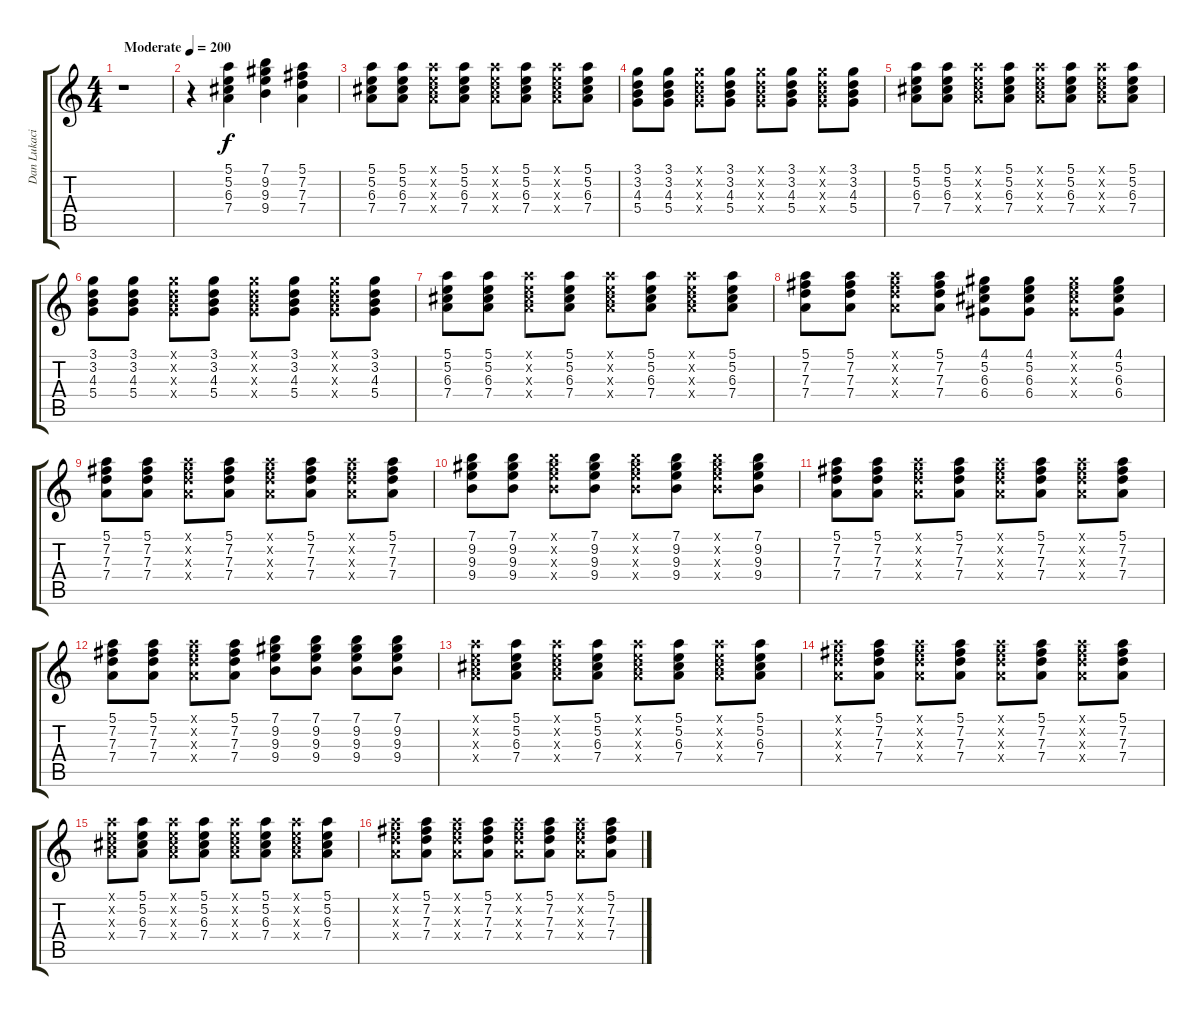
\track ("Dan Lukacinsky" "Dan Lukaci") {instrument electricguitarclean}
\staff {score tabs}
\tuning (E4 B3 G3 D3 A2 E2) {hide}
\ts (4 4)
\tempo (200 "Moderate")
\clef g2
\ks c
r.1{dy f instrument electricguitarclean} |
r.4 (5.1 5.2 6.3 7.4).4 (7.1 9.2 9.3 9.4).4 (5.1 7.2 7.3 7.4).4 |
(5.1 5.2 6.3 7.4).8 (5.1 5.2 6.3 7.4).8 (5.1{x} 5.2{x} 6.3{x} 7.4{x}).8 (5.1 5.2 6.3 7.4).8 (5.1{x} 5.2{x} 6.3{x} 7.4{x}).8 (5.1 5.2 6.3 7.4).8 (5.1{x} 5.2{x} 6.3{x} 7.4{x}).8 (5.1 5.2 6.3 7.4).8 |
(3.1 3.2 4.3 5.4).8 (3.1 3.2 4.3 5.4).8 (3.1{x} 3.2{x} 4.3{x} 5.4{x}).8 (3.1 3.2 4.3 5.4).8 (3.1{x} 3.2{x} 4.3{x} 5.4{x}).8 (3.1 3.2 4.3 5.4).8 (3.1{x} 3.2{x} 4.3{x} 5.4{x}).8 (3.1 3.2 4.3 5.4).8 |
(5.1 5.2 6.3 7.4).8 (5.1 5.2 6.3 7.4).8 (5.1{x} 5.2{x} 6.3{x} 7.4{x}).8 (5.1 5.2 6.3 7.4).8 (5.1{x} 5.2{x} 6.3{x} 7.4{x}).8 (5.1 5.2 6.3 7.4).8 (5.1{x} 5.2{x} 6.3{x} 7.4{x}).8 (5.1 5.2 6.3 7.4).8 |
(3.1 3.2 4.3 5.4).8 (3.1 3.2 4.3 5.4).8 (3.1{x} 3.2{x} 4.3{x} 5.4{x}).8 (3.1 3.2 4.3 5.4).8 (3.1{x} 3.2{x} 4.3{x} 5.4{x}).8 (3.1 3.2 4.3 5.4).8 (3.1{x} 3.2{x} 4.3{x} 5.4{x}).8 (3.1 3.2 4.3 5.4).8 |
(5.1 5.2 6.3 7.4).8 (5.1 5.2 6.3 7.4).8 (5.1{x} 5.2{x} 6.3{x} 7.4{x}).8 (5.1 5.2 6.3 7.4).8 (5.1{x} 5.2{x} 6.3{x} 7.4{x}).8 (5.1 5.2 6.3 7.4).8 (5.1{x} 5.2{x} 6.3{x} 7.4{x}).8 (5.1 5.2 6.3 7.4).8 |
(5.1 7.2 7.3 7.4).8 (5.1 7.2 7.3 7.4).8 (5.1{x} 7.2{x} 7.3{x} 7.4{x}).8 (5.1 7.2 7.3 7.4).8 (4.1 5.2 6.3 6.4).8 (4.1 5.2 6.3 6.4).8 (4.1{x} 5.2{x} 6.3{x} 6.4{x}).8 (4.1 5.2 6.3 6.4).8 |
(5.1 7.2 7.3 7.4).8 (5.1 7.2 7.3 7.4).8 (5.1{x} 7.2{x} 7.3{x} 7.4{x}).8 (5.1 7.2 7.3 7.4).8 (5.1{x} 7.2{x} 7.3{x} 7.4{x}).8 (5.1 7.2 7.3 7.4).8 (5.1{x} 7.2{x} 7.3{x} 7.4{x}).8 (5.1 7.2 7.3 7.4).8 |
(7.1 9.2 9.3 9.4).8 (7.1 9.2 9.3 9.4).8 (7.1{x} 9.2{x} 9.3{x} 9.4{x}).8 (7.1 9.2 9.3 9.4).8 (7.1{x} 9.2{x} 9.3{x} 9.4{x}).8 (7.1 9.2 9.3 9.4).8 (7.1{x} 9.2{x} 9.3{x} 9.4{x}).8 (7.1 9.2 9.3 9.4).8 |
(5.1 7.2 7.3 7.4).8 (5.1 7.2 7.3 7.4).8 (5.1{x} 7.2{x} 7.3{x} 7.4{x}).8 (5.1 7.2 7.3 7.4).8 (5.1{x} 7.2{x} 7.3{x} 7.4{x}).8 (5.1 7.2 7.3 7.4).8 (5.1{x} 7.2{x} 7.3{x} 7.4{x}).8 (5.1 7.2 7.3 7.4).8 |
(5.1 7.2 7.3 7.4).8 (5.1 7.2 7.3 7.4).8 (5.1{x} 7.2{x} 7.3{x} 7.4{x}).8 (5.1 7.2 7.3 7.4).8 (7.1 9.2 9.3 9.4).8 (7.1 9.2 9.3 9.4).8 (7.1 9.2 9.3 9.4).8 (7.1 9.2 9.3 9.4).8 |
(5.1{x} 5.2{x} 6.3{x} 7.4{x}).8 (5.1 5.2 6.3 7.4).8 (5.1{x} 5.2{x} 6.3{x} 7.4{x}).8 (5.1 5.2 6.3 7.4).8 (5.1{x} 5.2{x} 6.3{x} 7.4{x}).8 (5.1 5.2 6.3 7.4).8 (5.1{x} 5.2{x} 6.3{x} 7.4{x}).8 (5.1 5.2 6.3 7.4).8 |
(5.1{x} 7.2{x} 7.3{x} 7.4{x}).8 (5.1 7.2 7.3 7.4).8 (5.1{x} 7.2{x} 7.3{x} 7.4{x}).8 (5.1 7.2 7.3 7.4).8 (5.1{x} 7.2{x} 7.3{x} 7.4{x}).8 (5.1 7.2 7.3 7.4).8 (5.1{x} 7.2{x} 7.3{x} 7.4{x}).8 (5.1 7.2 7.3 7.4).8 |
(5.1{x} 5.2{x} 6.3{x} 7.4{x}).8 (5.1 5.2 6.3 7.4).8 (5.1{x} 5.2{x} 6.3{x} 7.4{x}).8 (5.1 5.2 6.3 7.4).8 (5.1{x} 5.2{x} 6.3{x} 7.4{x}).8 (5.1 5.2 6.3 7.4).8 (5.1{x} 5.2{x} 6.3{x} 7.4{x}).8 (5.1 5.2 6.3 7.4).8 |
(5.1{x} 7.2{x} 7.3{x} 7.4{x}).8 (5.1 7.2 7.3 7.4).8 (5.1{x} 7.2{x} 7.3{x} 7.4{x}).8 (5.1 7.2 7.3 7.4).8 (5.1{x} 7.2{x} 7.3{x} 7.4{x}).8 (5.1 7.2 7.3 7.4).8 (5.1{x} 7.2{x} 7.3{x} 7.4{x}).8 (5.1 7.2 7.3 7.4).8
